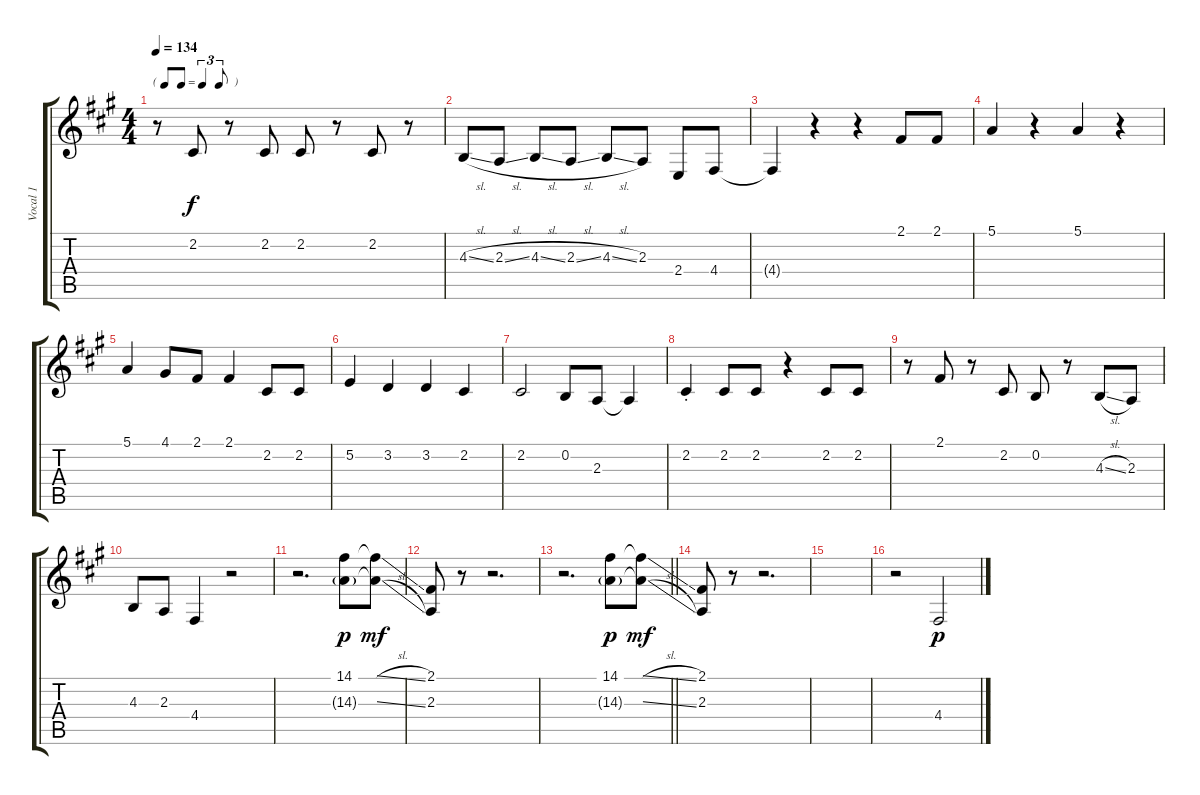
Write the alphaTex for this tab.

\track ("Vocal 1" "Vocal 1") {instrument baritonesax}
\staff {score tabs}
\tuning (E4 B3 G3 D3 A2 E2) {hide}
\ts (4 4)
\tf triplet8th
\tempo 134
\clef g2
\ks f#minor
r.8{dy f} 2.2.8 r.8 2.2.8 2.2.8 r.8 2.2.8 r.8 |
4.3{sl}.8 2.3{sl}.8 4.3{sl}.8 2.3{sl}.8 4.3{sl}.8 2.3.8 2.4.8 4.4.8 |
4.4{t}.4 r.4 r.4 2.1.8 2.1.8 |
5.1.4 r.4 5.1.4 r.4 |
5.1.4 4.1.8 2.1.8 2.1.4 2.2.8 2.2.8 |
5.2.4 3.2.4 3.2.4 2.2.4 |
2.2.2 0.2.8 2.3.8 2.3{t}.4 |
2.2{st}.4 2.2.8 2.2.8 r.4 2.2.8 2.2.8 |
r.8 2.1.8 r.8 2.2.8 0.2.8 r.8 4.3{sl}.8 2.3.8 |
4.3.8 2.3.8 4.4.4 r.2 |
r.2{d} (14.1 14.3{g}).8{dy p} (14.1{sl t} 14.3{sl t}).8{dy mf volume 2} |
(2.1 2.3).8 r.8 r.2{d} |
\barLineRight lightlight
r.2{d volume 16} (14.1 14.3{g}).8{dy p} (14.1{sl t} 14.3{sl t}).8{dy mf volume 2} |
(2.1 2.3).8 r.8 r.2{d} |
|
r.2{volume 16} 4.4.2{dy p}
